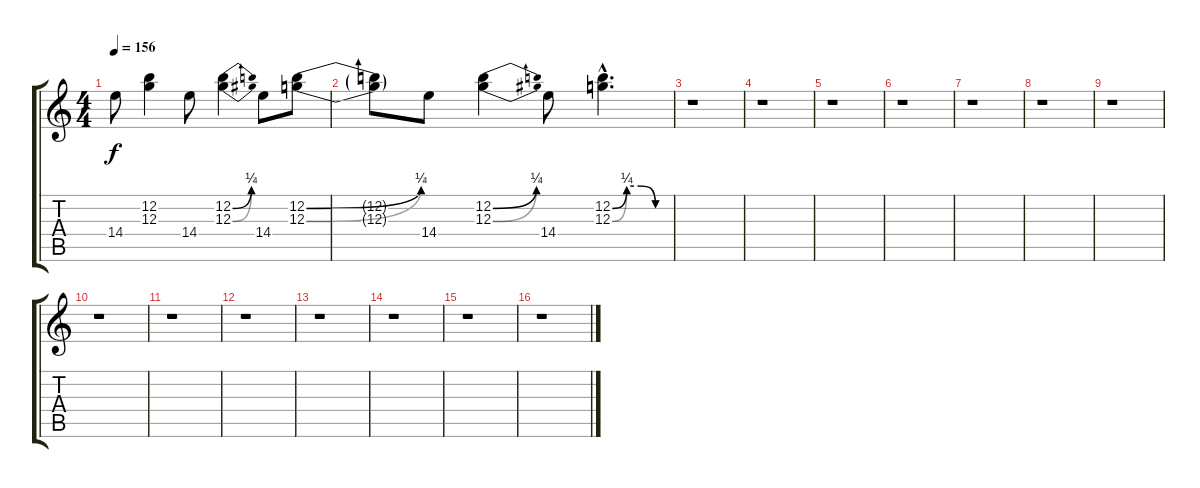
\track "" {instrument distortionguitar}
\staff {score tabs}
\tuning (E4 B3 G3 D3 A2 E2) {hide}
\ts (4 4)
\tempo 156
\clef g2
\ks c
14.4.8{dy f} (12.2 12.3).4 14.4.8 (12.2{be (bend 0 0 60 1)} 12.3{be (bend 0 0 60 2)}).4 14.4.8 (12.2{be (bend 0 0 60 1)} 12.3{be (bend 0 0 60 2)}).8 |
(12.2{t} 12.3{t}).8 14.4.8 (12.2{be (bend 0 0 60 1)} 12.3{be (bend 0 0 60 2)}).4 14.4.8 (12.2{be (custom 0 0 15 1 30 1 45 0 60 0) hac} 12.3{be (custom 0 0 15 1 30 1 45 0 60 0) hac}).4{d} |
r.1 |
r.1 |
r.1 |
r.1 |
r.1 |
r.1 |
r.1 |
r.1 |
r.1 |
r.1 |
r.1 |
r.1 |
r.1 |
r.1
